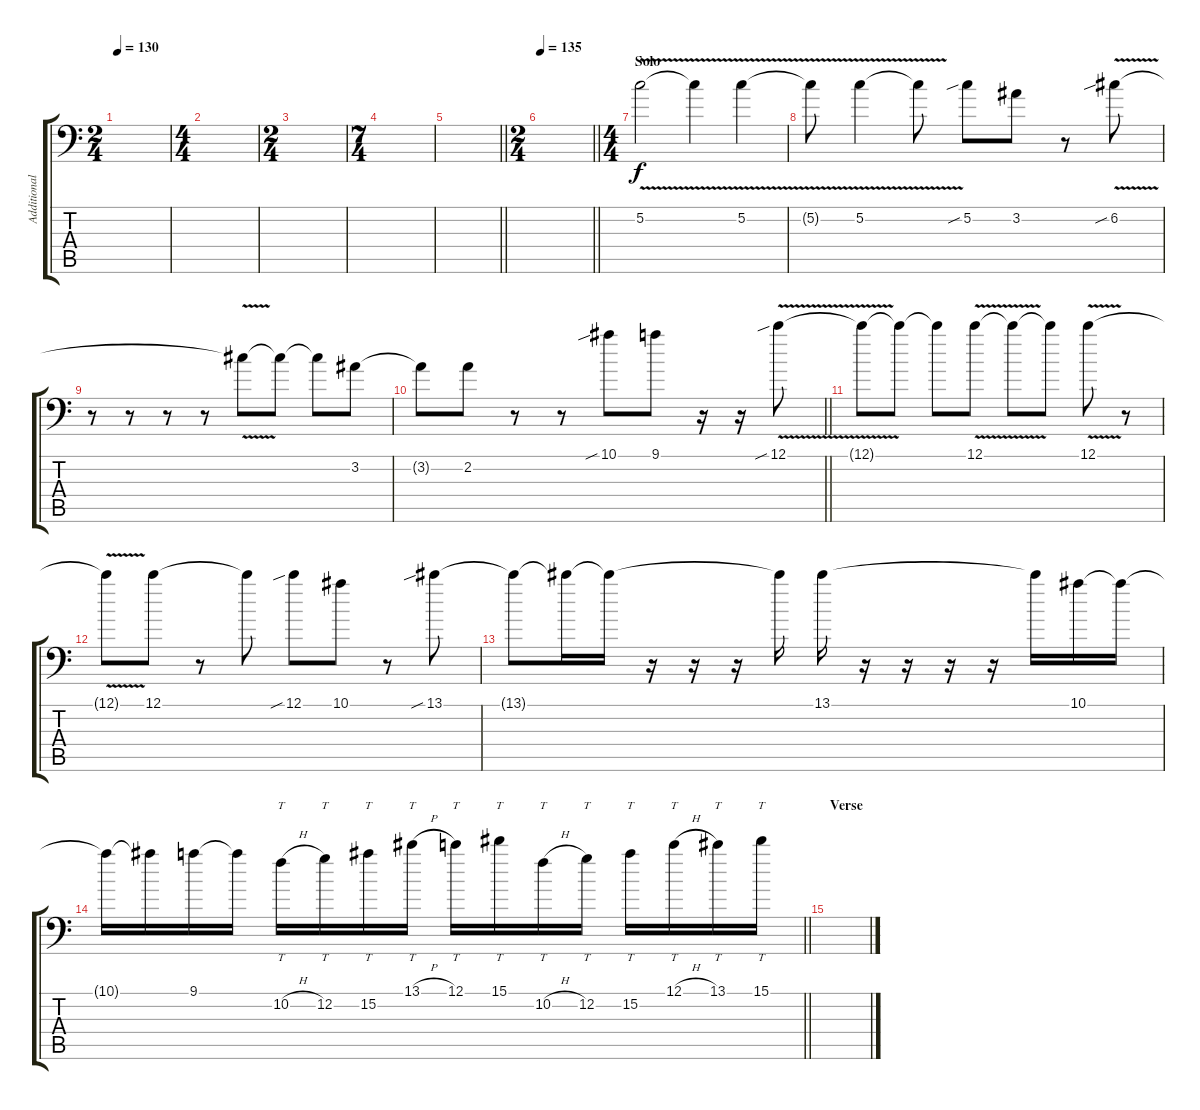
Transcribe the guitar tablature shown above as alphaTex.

\track ("Additional Guitar" "Additional") {instrument electricguitarclean}
\staff {score tabs}
\tuning (C4 G3 Eb3 Bb2 F2 Bb1) {hide}
\ts (2 4)
\tempo 130
\clef f4
\ks c
|
\ts (4 4)
|
\ts (2 4)
|
\ts (7 4)
|
\barLineRight lightlight
|
\ts (2 4)
\section ("" "")
\tempo 135
\barLineRight lightlight
|
\ts (4 4)
\section ("" "Solo")
5.2{v}.2{instrument electricguitarclean} 5.2{t}.4 5.2{v}.4 |
5.2{t}.8 5.2{v}.4 5.2{t}.8 5.2{sib}.8 3.2.8 r.8 6.2{v sib}.8 |
r.8 r.8 r.8 r.8 6.2{t}.8 6.2{t}.8 6.2{t}.8 3.2.8 |
\barLineRight lightlight
3.2{t}.8 2.2.8 r.8 r.8 10.1{sib}.8 9.1.8 r.16 r.16 12.1{v sib}.8 |
12.1{t}.8 12.1{t}.8 12.1{t}.8 12.1{v}.8 12.1{t}.8 12.1{t}.8 12.1{v}.8 r.8 |
12.1{t}.8 12.1.8 r.8 12.1{t}.8 12.1{sib}.8 10.1.8 r.8 13.1{sib}.8 |
13.1{t}.8 13.1{t}.16 13.1{t}.16 r.16 r.16 r.16 13.1{t}.16 13.1.16 r.16 r.16 r.16 r.16 13.1{t}.16 10.1.16 10.1{t}.16 |
\barLineRight lightlight
10.1{t}.16 10.1{t}.16 9.1.16 9.1{t}.16 10.2{h}.16{tt} 12.2.16{tt} 15.2.16{tt} 13.1{h}.16{tt} 12.1.16{tt} 15.1.16{tt} 10.2{h}.16{tt} 12.2.16{tt} 15.2.16{tt} 12.1{h}.16{tt} 13.1.16{tt} 15.1.16{tt} |
\section ("" "Verse")
